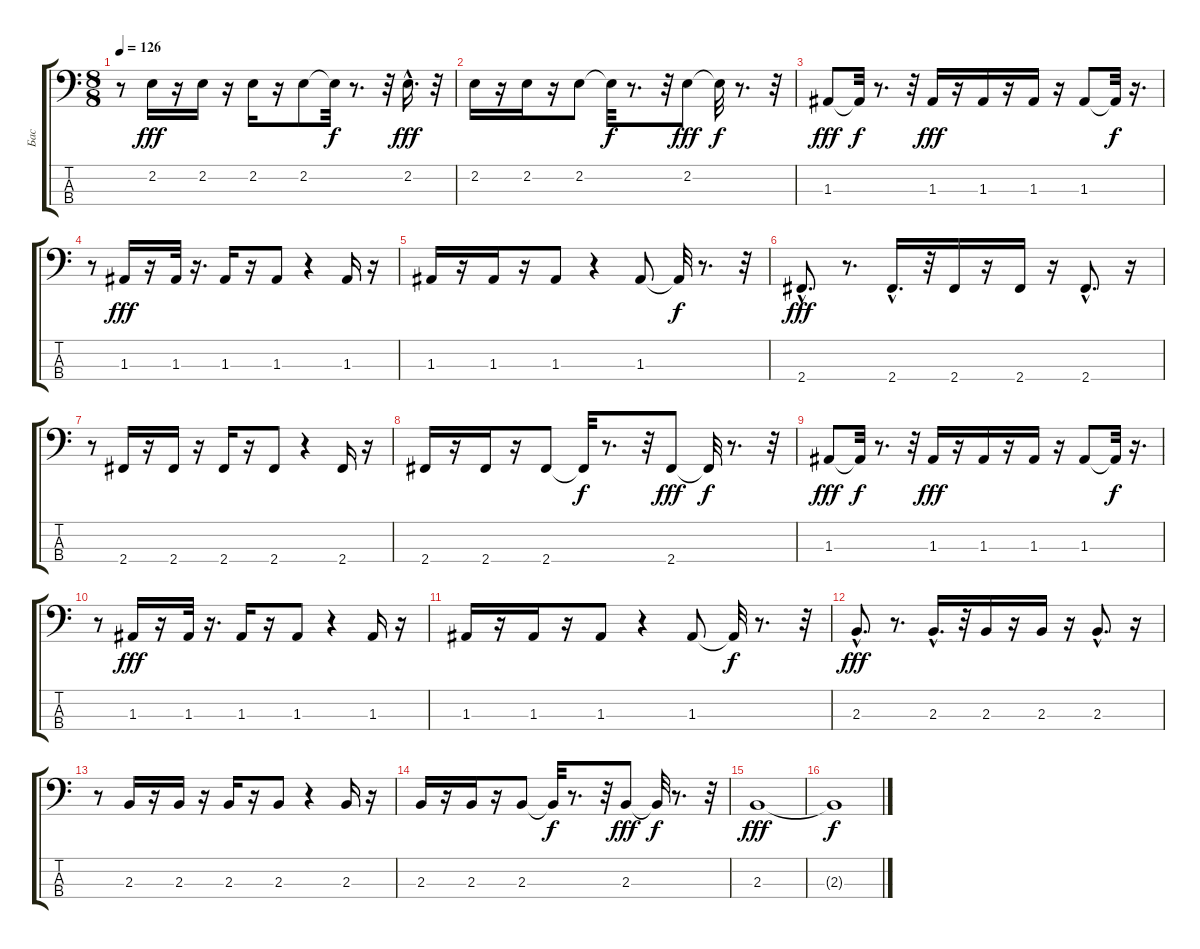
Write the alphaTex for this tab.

\track ("Бас" "Бас") {instrument electricbassfinger}
\staff {score tabs}
\tuning (G2 D2 A1 E1) {hide}
\ts (8 8)
\tempo 126
\clef f4
\ks c
r.8{dy f} 2.2.16{dy fff} r.16 2.2.16 r.16 2.2.16 r.16 2.2.8 2.2{t}.32{dy f} r.8{d} r.32 2.2{hac}.16{d dy fff} r.32 |
2.2.16 r.16 2.2.16 r.16 2.2.8 2.2{t}.32{dy f} r.8{d} r.32 2.2.8{dy fff} 2.2{t}.32{dy f} r.8{d} r.32 |
1.3.8{dy fff} 1.3{t}.32{dy f} r.8{d} r.32 1.3.16{dy fff} r.16 1.3.16 r.16 1.3.16 r.16 1.3.8 1.3{t}.32{dy f} r.16{d} |
r.8 1.3.16{dy fff} r.16 1.3.32 r.16{d} 1.3.16 r.16 1.3.8 r.4 1.3.16 r.16 |
1.3.16 r.16 1.3.16 r.16 1.3.8 r.4 1.3.8 1.3{t}.32{dy f} r.8{d} r.32 |
2.4{hac}.8{d dy fff} r.8{d} 2.4{hac}.16{d} r.32 2.4.16 r.16 2.4.16 r.16 2.4{hac}.8{d} r.16 |
r.8 2.4.16 r.16 2.4.16 r.16 2.4.16 r.16 2.4.8 r.4 2.4.16 r.16 |
2.4.16 r.16 2.4.16 r.16 2.4.8 2.4{t}.32{dy f} r.8{d} r.32 2.4.8{dy fff} 2.4{t}.32{dy f} r.8{d} r.32 |
1.3.8{dy fff} 1.3{t}.32{dy f} r.8{d} r.32 1.3.16{dy fff} r.16 1.3.16 r.16 1.3.16 r.16 1.3.8 1.3{t}.32{dy f} r.16{d} |
r.8 1.3.16{dy fff} r.16 1.3.32 r.16{d} 1.3.16 r.16 1.3.8 r.4 1.3.16 r.16 |
1.3.16 r.16 1.3.16 r.16 1.3.8 r.4 1.3.8 1.3{t}.32{dy f} r.8{d} r.32 |
2.3{hac}.8{d dy fff} r.8{d} 2.3{hac}.16{d} r.32 2.3.16 r.16 2.3.16 r.16 2.3{hac}.8{d} r.16 |
r.8 2.3.16 r.16 2.3.16 r.16 2.3.16 r.16 2.3.8 r.4 2.3.16 r.16 |
2.3.16 r.16 2.3.16 r.16 2.3.8 2.3{t}.32{dy f} r.8{d} r.32 2.3.8{dy fff} 2.3{t}.32{dy f} r.8{d} r.32 |
2.3.1{dy fff} |
2.3{t}.1{dy f}
